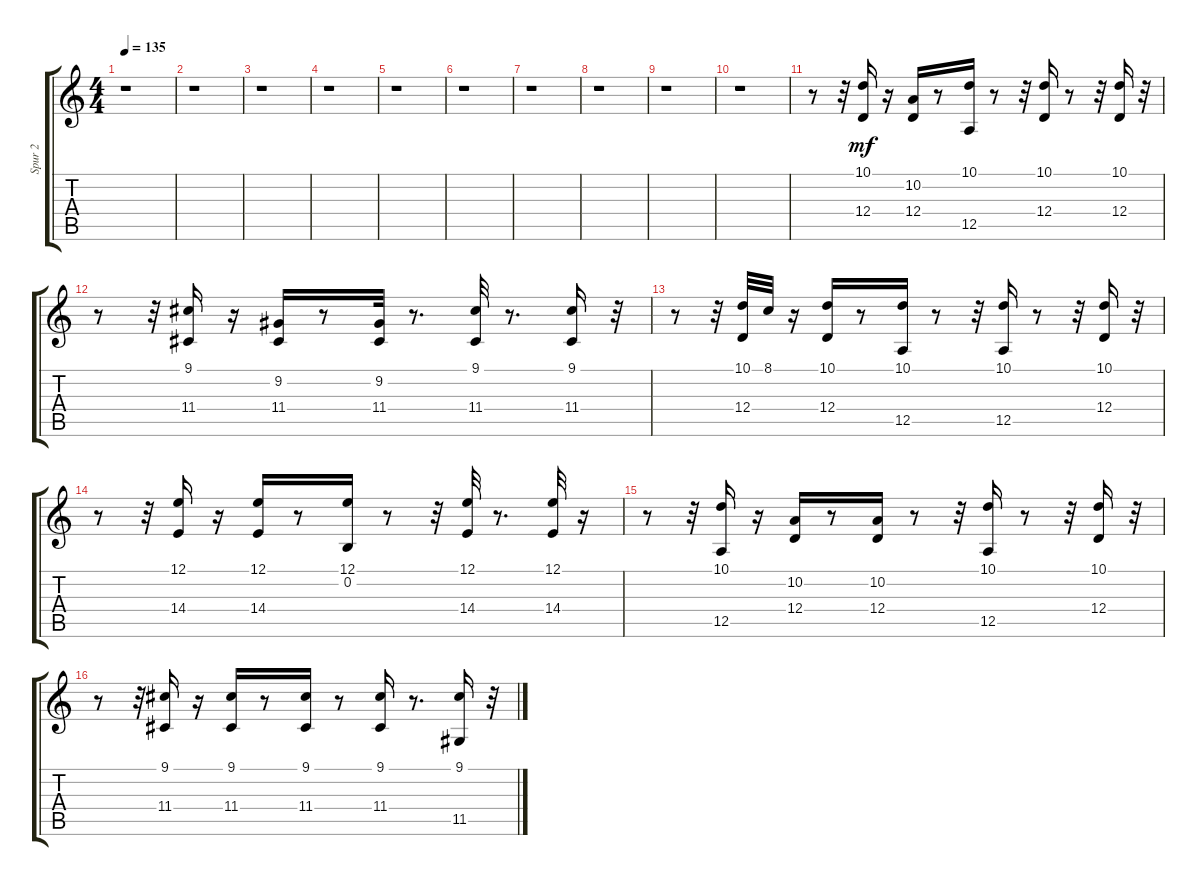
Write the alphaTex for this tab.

\track ("Spur 2" "Spur 2") {instrument percussiveorgan}
\staff {score tabs}
\tuning (E4 B3 G3 D3 A2 E2) {hide}
\ts (4 4)
\tempo 135
\clef g2
\ks c
r.1{dy mf} |
r.1 |
r.1 |
r.1 |
r.1 |
r.1 |
r.1 |
r.1 |
r.1 |
r.1 |
r.8 r.32 (10.1 12.4).16 r.16 (10.2 12.4).16 r.8 (10.1 12.5).16 r.8 r.32 (10.1 12.4).16 r.8 r.32 (10.1 12.4).16 r.32 |
r.8 r.32 (9.1 11.4).16 r.16 (9.2 11.4).16 r.8 (9.2 11.4).32 r.8{d} (9.1 11.4).32 r.8{d} (9.1 11.4).16 r.32 |
r.8 r.32 (10.1 12.4).32 8.1.32 r.16 (10.1 12.4).16 r.8 (10.1 12.5).16 r.8 r.32 (10.1 12.5).16 r.8 r.32 (10.1 12.4).16 r.32 |
r.8 r.32 (12.1 14.4).16 r.16 (12.1 14.4).16 r.8 (12.1 0.2).16 r.8 r.32 (12.1 14.4).32 r.8{d} (12.1 14.4).32 r.16 |
r.8 r.32 (10.1 12.5).16 r.16 (10.2 12.4).16 r.8 (10.2 12.4).16 r.8 r.32 (10.1 12.5).16 r.8 r.32 (10.1 12.4).16 r.32 |
r.8 r.32 (9.1 11.4).16 r.16 (9.1 11.4).16 r.8 (9.1 11.4).16 r.8 (9.1 11.4).16 r.8{d} (9.1 11.5).16 r.32
